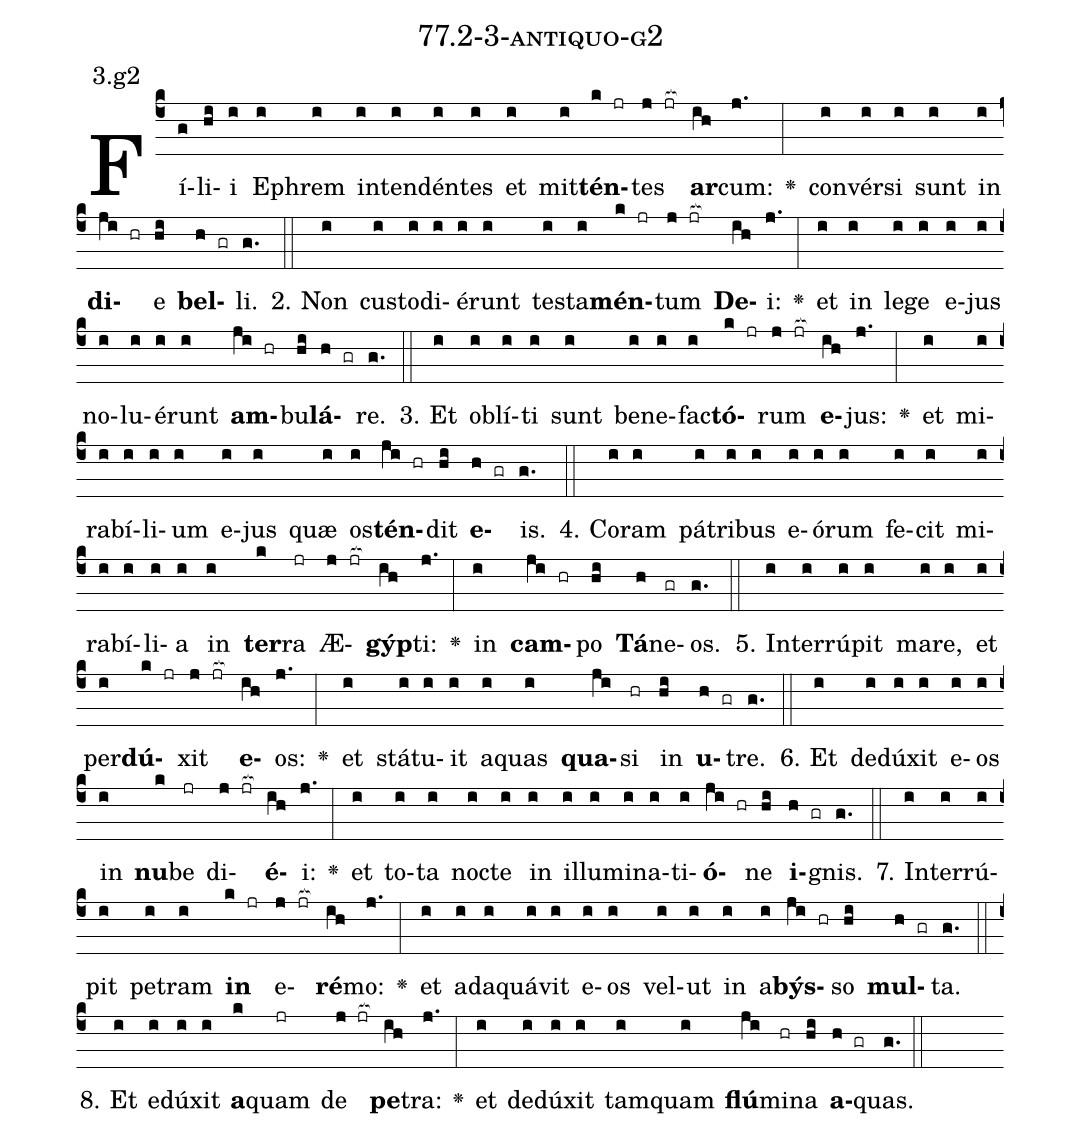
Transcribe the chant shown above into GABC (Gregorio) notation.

name: 77.2-3-antiquo-g2;
annotation: 3.g2;
%%
(c4)Fí(g)li(hi)i(i) E(i)phrem(i) in(i)ten(i)dén(i)tes(i) et(i) mit(i)<b>tén</b>(k jr)tes(j jr[ocb:1{]) <b>ar</b>(ih[ocb:0}])cum:(j.) <v>\greheightstar</v>(:) con(i)vér(i)si(i) sunt(i) in(i) <b>di</b>(ji hr)e(hi) <b>bel</b>(h gr)li.(g.) (::)
2. Non(i) cus(i)to(i)di(i)é(i)runt(i) tes(i)ta(i)<b>mén</b>(k jr)tum(j jr[ocb:1{]) <b>De</b>(ih[ocb:0}])i:(j.) <v>\greheightstar</v>(:) et(i) in(i) le(i)ge(i) e(i)jus(i) no(i)lu(i)é(i)runt(i) <b>am</b>(ji hr)bu(hi)<b>lá</b>(h gr)re.(g.) (::)
3. Et(i) ob(i)lí(i)ti(i) sunt(i) be(i)ne(i)fac(i)<b>tó</b>(k jr)rum(j jr[ocb:1{]) <b>e</b>(ih[ocb:0}])jus:(j.) <v>\greheightstar</v>(:) et(i) mi(i)ra(i)bí(i)li(i)um(i) e(i)jus(i) quæ(i) os(i)<b>tén</b>(ji hr)dit(hi) <b>e</b>(h gr)is.(g.) (::)
4. Co(i)ram(i) pá(i)tri(i)bus(i) e(i)ó(i)rum(i) fe(i)cit(i) mi(i)ra(i)bí(i)li(i)a(i) in(i) <b>ter</b>(k)ra(jr) Æ(j jr[ocb:1{])<b>gýp</b>(ih[ocb:0}])ti:(j.) <v>\greheightstar</v>(:) in(i) <b>cam</b>(ji hr)po(hi) <b>Tá</b>(h)ne(gr)os.(g.) (::)
5. In(i)ter(i)rú(i)pit(i) ma(i)re,(i) et(i) per(i)<b>dú</b>(k jr)xit(j jr[ocb:1{]) <b>e</b>(ih[ocb:0}])os:(j.) <v>\greheightstar</v>(:) et(i) stá(i)tu(i)it(i) a(i)quas(i) <b>qua</b>(ji)si(hr) in(hi) <b>u</b>(h gr)tre.(g.) (::)
6. Et(i) de(i)dú(i)xit(i) e(i)os(i) in(i) <b>nu</b>(k)be(jr) di(j jr[ocb:1{])<b>é</b>(ih[ocb:0}])i:(j.) <v>\greheightstar</v>(:) et(i) to(i)ta(i) noc(i)te(i) in(i) il(i)lu(i)mi(i)na(i)ti(i)<b>ó</b>(ji hr)ne(hi) <b>i</b>(h gr)gnis.(g.) (::)
7. In(i)ter(i)rú(i)pit(i) pe(i)tram(i) <b>in</b>(k jr) e(j jr[ocb:1{])<b>ré</b>(ih[ocb:0}])mo:(j.) <v>\greheightstar</v>(:) et(i) ad(i)a(i)quá(i)vit(i) e(i)os(i) vel(i)ut(i) in(i) a(i)<b>býs</b>(ji hr)so(hi) <b>mul</b>(h gr)ta.(g.) (::)
8. Et(i) e(i)dú(i)xit(i) <b>a</b>(k)quam(jr) de(j jr[ocb:1{]) <b>pe</b>(ih[ocb:0}])tra:(j.) <v>\greheightstar</v>(:) et(i) de(i)dú(i)xit(i) tam(i)quam(i) <b>flú</b>(ji)mi(hr)na(hi) <b>a</b>(h gr)quas.(g.) (::)
